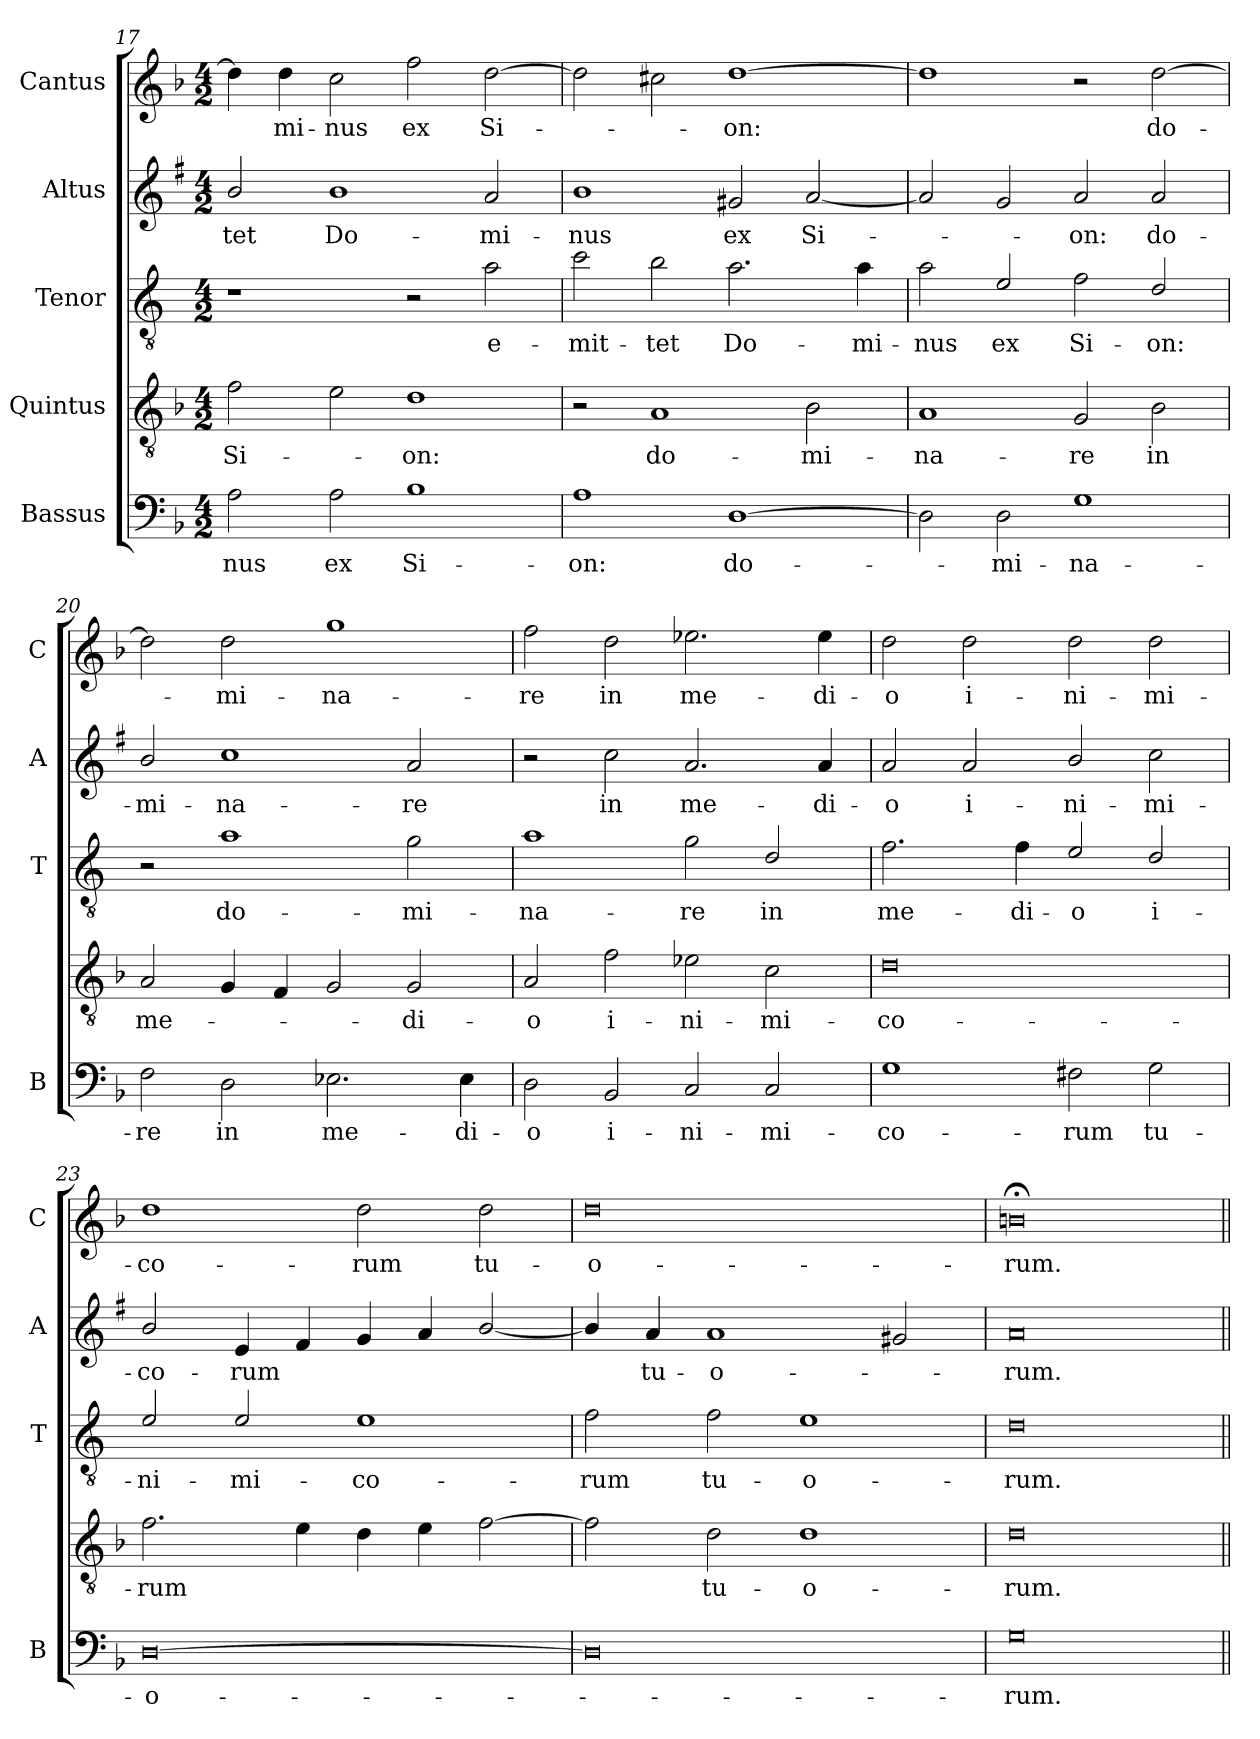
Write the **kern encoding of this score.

**kern	**text	**kern	**text	**kern	**text	**kern	**text	**kern	**text
*part5	*part5	*part4	*part4	*part3	*part3	*part2	*part2	*part1	*part1
*staff5	*staff5	*staff4	*staff4	*staff3	*staff3	*staff2	*staff2	*staff1	*staff1
*I"Bassus	*	*I"Quintus	*	*I"Tenor	*	*I"Altus	*	*I"Cantus	*
*I'B	*	*	*	*I'T	*	*I'A	*	*I'C	*
*clefF4	*	*clefGv2	*	*clefGv2	*	*clefG2	*	*clefG2	*
*	*	*	*	*ITrd4c7	*	*ITrd1c2	*	*	*
*k[b-]	*	*k[b-]	*	*k[b-]	*	*k[b-]	*	*k[b-]	*
*F:	*	*F:	*	*F:	*	*F:	*	*F:	*
*M4/2	*	*M4/2	*	*M4/2	*	*M4/2	*	*M4/2	*
=17	=17	=17	=17	=17	=17	=17	=17	=17	=17
!	!LO:LY:b	!	!LO:LY:b	!	!	!	!LO:LY:b	!	!
2A\	-nus	2f\	Si-	1r	.	2a/	-tet	4dd\]	.
!	!	!	!	!	!	!	!	!	!LO:LY:b
.	.	.	.	.	.	.	.	4dd\	-mi-
!	!LO:LY:b	!	!	!	!	!	!LO:LY:b	!	!LO:LY:b
2A\	ex	2e\	.	.	.	1a	Do-	2cc\	-nus
!	!LO:LY:b	!	!LO:LY:b	!	!	!	!	!	!LO:LY:b
1B-	Si-	1d	-on:	2r	.	.	.	2ff\	ex
!	!	!	!	!	!LO:LY:b	!	!LO:LY:b	!	!LO:LY:b
.	.	.	.	2d\	e-	2g/	-mi-	[2dd\	Si-
=18	=18	=18	=18	=18	=18	=18	=18	=18	=18
!	!LO:LY:b	!	!	!	!LO:LY:b	!	!LO:LY:b	!	!
1A	-on:	2r	.	2f\	-mit-	1a	-nus	2dd\]	.
!	!	!	!LO:LY:b	!	!LO:LY:b	!	!	!	!
.	.	1A	do-	2e\	-tet	.	.	2cc#X\	.
!	!LO:LY:b	!	!	!	!LO:LY:b	!	!LO:LY:b	!	!LO:LY:b
[1D	do-	.	.	2.d\	Do-	2f#X/	ex	[1dd	-on:
!	!	!	!LO:LY:b	!	!	!	!LO:LY:b	!	!
.	.	2B-\	-mi-	.	.	[2g/	Si-	.	.
!	!	!	!	!	!LO:LY:b	!	!	!	!
.	.	.	.	4d\	-mi-	.	.	.	.
=19	=19	=19	=19	=19	=19	=19	=19	=19	=19
!	!	!	!LO:LY:b	!	!LO:LY:b	!	!	!	!
2D\]	.	1A	-na-	2d\	-nus	2g/]	.	1dd]	.
!	!LO:LY:b	!	!	!	!LO:LY:b	!	!	!	!
2D\	-mi-	.	.	2A/	ex	2f/	.	.	.
!	!LO:LY:b	!	!LO:LY:b	!	!LO:LY:b	!	!LO:LY:b	!	!
1G	-na-	2G/	-re	2B-\	Si-	2g/	-on:	2r	.
!	!	!	!LO:LY:b	!	!LO:LY:b	!	!LO:LY:b	!	!LO:LY:b
.	.	2B-\	in	2G/	-on:	2g/	do-	[2dd\	do-
=20	=20	=20	=20	=20	=20	=20	=20	=20	=20
!	!LO:LY:b	!	!LO:LY:b	!	!	!	!LO:LY:b	!	!
2F\	-re	2A/	me-	2r	.	2a/	-mi-	2dd\]	.
!	!LO:LY:b	!	!	!	!LO:LY:b	!	!LO:LY:b	!	!LO:LY:b
2D\	in	4G/	.	1d	do-	1b-	-na-	2dd\	-mi-
.	.	4F/	.	.	.	.	.	.	.
!	!LO:LY:b	!	!	!	!	!	!	!	!LO:LY:b
2.E-X\	me-	2G/	.	.	.	.	.	1gg	-na-
!	!	!	!LO:LY:b	!	!LO:LY:b	!	!LO:LY:b	!	!
.	.	2G/	-di-	2c\	-mi-	2g/	-re	.	.
!	!LO:LY:b	!	!	!	!	!	!	!	!
4E-\	-di-	.	.	.	.	.	.	.	.
=21	=21	=21	=21	=21	=21	=21	=21	=21	=21
!	!LO:LY:b	!	!LO:LY:b	!	!LO:LY:b	!	!	!	!LO:LY:b
2D\	-o	2A/	-o	1d	-na-	2r	.	2ff\	-re
!	!LO:LY:b	!	!LO:LY:b	!	!	!	!LO:LY:b	!	!LO:LY:b
2BB-/	i-	2f\	i-	.	.	2b-\	in	2dd\	in
!	!LO:LY:b	!	!LO:LY:b	!	!LO:LY:b	!	!LO:LY:b	!	!LO:LY:b
2C/	-ni-	2e-X\	-ni-	2c\	-re	2.g/	me-	2.ee-X\	me-
!	!LO:LY:b	!	!LO:LY:b	!	!LO:LY:b	!	!	!	!
2C/	-mi-	2c\	-mi-	2G/	in	.	.	.	.
!	!	!	!	!	!	!	!LO:LY:b	!	!LO:LY:b
.	.	.	.	.	.	4g/	-di-	4ee-\	-di-
!!LO:LB:g=z
=22	=22	=22	=22	=22	=22	=22	=22	=22	=22
!	!LO:LY:b	!	!LO:LY:b	!	!LO:LY:b	!	!LO:LY:b	!	!LO:LY:b
1G	-co-	0d	-co-	2.B-\	me-	2g/	-o	2dd\	-o
!	!	!	!	!	!	!	!LO:LY:b	!	!LO:LY:b
.	.	.	.	.	.	2g/	i-	2dd\	i-
!	!	!	!	!	!LO:LY:b	!	!	!	!
.	.	.	.	4B-\	-di-	.	.	.	.
!	!LO:LY:b	!	!	!	!LO:LY:b	!	!LO:LY:b	!	!LO:LY:b
2F#X\	-rum	.	.	2A/	-o	2a/	-ni-	2dd\	-ni-
!	!LO:LY:b	!	!	!	!LO:LY:b	!	!LO:LY:b	!	!LO:LY:b
2G\	tu-	.	.	2G/	i-	2b-\	-mi-	2dd\	-mi-
=23	=23	=23	=23	=23	=23	=23	=23	=23	=23
!	!LO:LY:b	!	!LO:LY:b	!	!LO:LY:b	!	!LO:LY:b	!	!LO:LY:b
[0D	-o-	2.f\	-rum	2A/	-ni-	2a/	-co-	1dd	-co-
!	!	!	!	!	!LO:LY:b	!	!LO:LY:b	!	!
.	.	.	.	2A/	-mi-	4d/	-rum	.	.
.	.	4e\	.	.	.	4e/	.	.	.
!	!	!	!	!	!LO:LY:b	!	!	!	!LO:LY:b
.	.	4d\	.	1A	-co-	4f/	.	2dd\	-rum
.	.	4e\	.	.	.	4g/	.	.	.
!	!	!	!	!	!	!	!	!	!LO:LY:b
.	.	[2f\	.	.	.	[2a/	.	2dd\	tu-
=24	=24	=24	=24	=24	=24	=24	=24	=24	=24
!	!	!	!	!	!LO:LY:b	!	!	!	!LO:LY:b
0D]	.	2f\]	.	2B-\	-rum	4a/]	.	0dd	-o-
!	!	!	!	!	!	!	!LO:LY:b	!	!
.	.	.	.	.	.	4g/	tu-	.	.
!	!	!	!LO:LY:b	!	!LO:LY:b	!	!LO:LY:b	!	!
.	.	2d\	tu-	2B-\	tu-	1g	-o-	.	.
!	!	!	!LO:LY:b	!	!LO:LY:b	!	!	!	!
.	.	1d	-o-	1A	-o-	.	.	.	.
.	.	.	.	.	.	2f#X/	.	.	.
=25	=25	=25	=25	=25	=25	=25	=25	=25	=25
!	!LO:LY:b	!	!LO:LY:b	!	!LO:LY:b	!	!LO:LY:b	!	!LO:LY:b
0G	-rum.	0d	-rum.	0G	-rum.	0g	-rum.	0bn;<	-rum.
=||	=||	=||	=||	=||	=||	=||	=||	=||	=||
*-	*-	*-	*-	*-	*-	*-	*-	*-	*-
